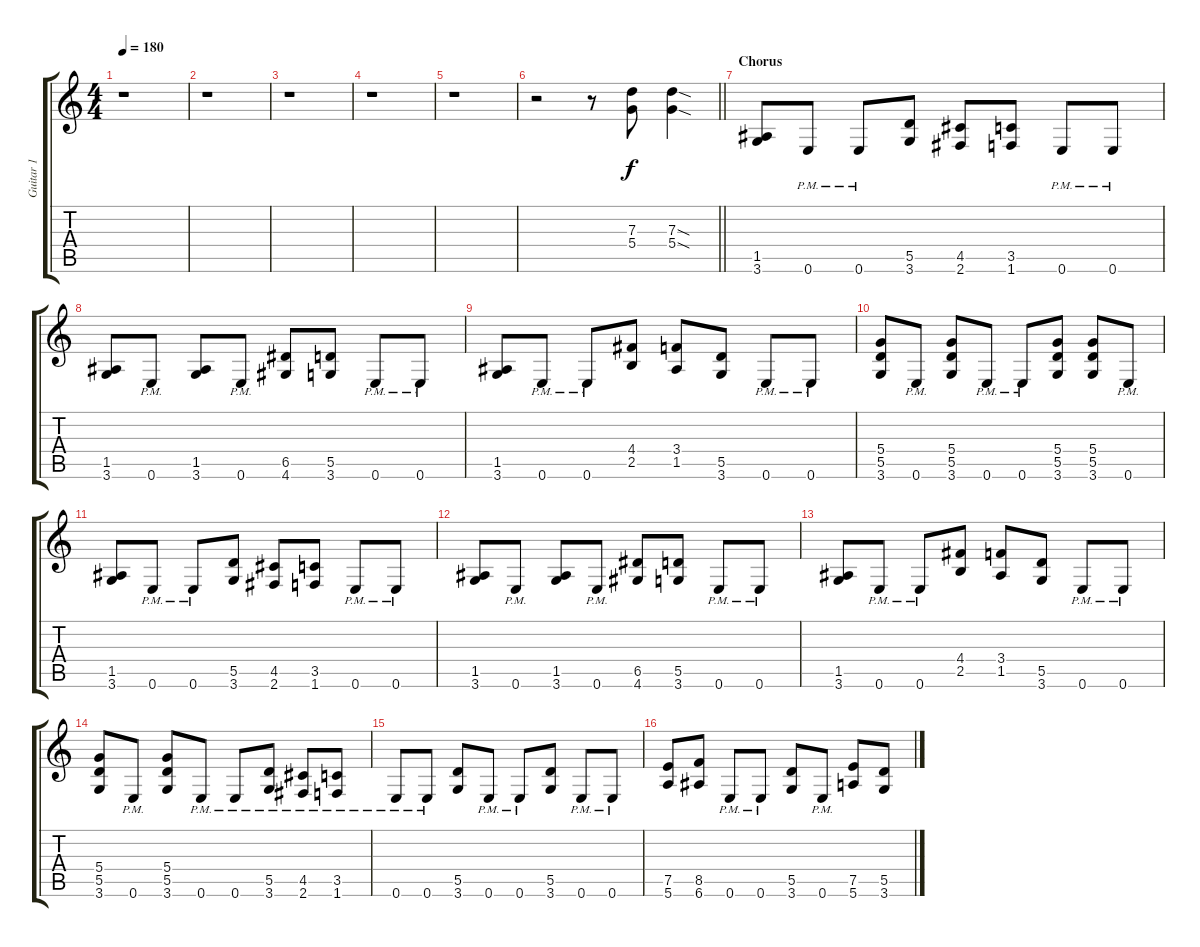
\track ("Guitar 1" "Guitar 1") {instrument distortionguitar}
\staff {score tabs}
\tuning (E4 B3 G3 D3 A2 E2) {hide}
\ts (4 4)
\tempo 180
\clef g2
\ks c
r.1{dy f} |
r.1 |
r.1 |
r.1 |
r.1 |
\barLineRight lightlight
r.2 r.8 (7.3 5.4).8 (7.3{sod} 5.4{sod}).4 |
\section ("" "Chorus")
(1.5 3.6).8 0.6{pm}.8 0.6{pm}.8 (5.5 3.6).8 (4.5 2.6).8 (3.5 1.6).8 0.6{pm}.8 0.6{pm}.8 |
(1.5 3.6).8 0.6{pm}.8 (1.5 3.6).8 0.6{pm}.8 (6.5 4.6).8 (5.5 3.6).8 0.6{pm}.8 0.6{pm}.8 |
(1.5 3.6).8 0.6{pm}.8 0.6{pm}.8 (4.4 2.5).8 (3.4 1.5).8 (5.5 3.6).8 0.6{pm}.8 0.6{pm}.8 |
(5.4 5.5 3.6).8 0.6{pm}.8 (5.4 5.5 3.6).8 0.6{pm}.8 0.6{pm}.8 (5.4 5.5 3.6).8 (5.4 5.5 3.6).8 0.6{pm}.8 |
(1.5 3.6).8 0.6{pm}.8 0.6{pm}.8 (5.5 3.6).8 (4.5 2.6).8 (3.5 1.6).8 0.6{pm}.8 0.6{pm}.8 |
(1.5 3.6).8 0.6{pm}.8 (1.5 3.6).8 0.6{pm}.8 (6.5 4.6).8 (5.5 3.6).8 0.6{pm}.8 0.6{pm}.8 |
(1.5 3.6).8 0.6{pm}.8 0.6{pm}.8 (4.4 2.5).8 (3.4 1.5).8 (5.5 3.6).8 0.6{pm}.8 0.6{pm}.8 |
(5.4 5.5 3.6).8 0.6{pm}.8 (5.4 5.5 3.6).8 0.6{pm}.8 0.6{pm}.8 (5.5{pm} 3.6{pm}).8 (4.5{pm} 2.6{pm}).8 (3.5{pm} 1.6{pm}).8 |
0.6{pm}.8 0.6{pm}.8 (5.5 3.6).8 0.6{pm}.8 0.6{pm}.8 (5.5 3.6).8 0.6{pm}.8 0.6{pm}.8 |
(7.5 5.6).8 (8.5 6.6).8 0.6{pm}.8 0.6{pm}.8 (5.5 3.6).8 0.6{pm}.8 (7.5 5.6).8 (5.5 3.6).8
